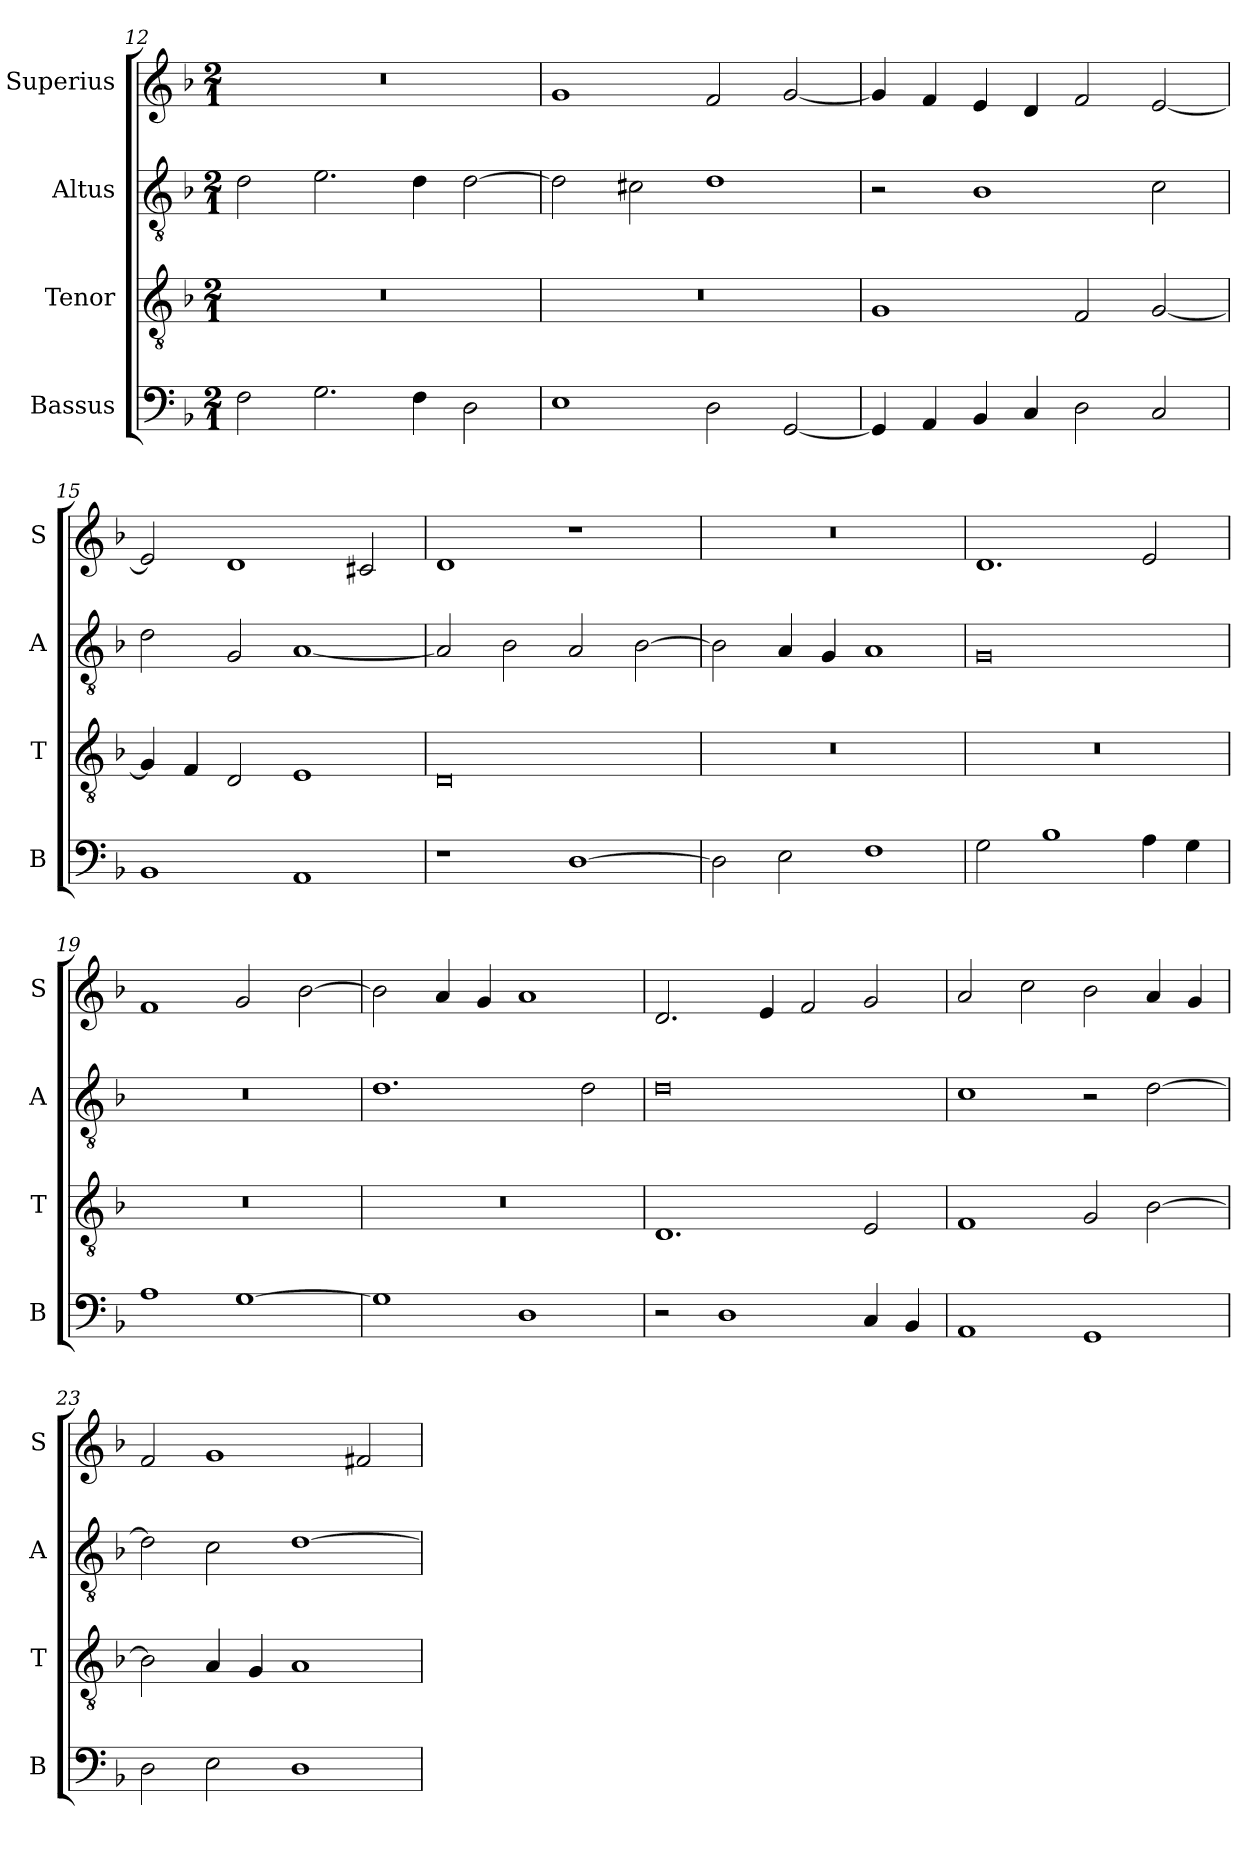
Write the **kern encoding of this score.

**kern	**kern	**kern	**kern
*part4	*part3	*part2	*part1
*staff4	*staff3	*staff2	*staff1
*I"Bassus	*I"Tenor	*I"Altus	*I"Superius
*I'B	*I'T	*I'A	*I'S
*clefF4	*clefGv2	*clefGv2	*clefG2
*k[b-]	*k[b-]	*k[b-]	*k[b-]
*F:	*F:	*F:	*F:
*M2/1	*M2/1	*M2/1	*M2/1
=12	=12	=12	=12
2F	0r	2d	0r
2.G	.	2.e	.
4F	.	4d	.
2D	.	[2d	.
=13	=13	=13	=13
1E	0r	2d]	1g
.	.	2c#X	.
2D	.	1d	2f
[2GG	.	.	[2g
=14	=14	=14	=14
4GG]	1G	2r	4g]
4AA	.	.	4f
4BB-	.	1B-	4e
4C	.	.	4d
2D	2F	.	2f
2C	[2G	2c	[2e
=15	=15	=15	=15
1BB-	4G]	2d	2e]
.	4F	.	.
.	2D	2G	1d
1AA	1E	[1A	.
.	.	.	2c#X
=16	=16	=16	=16
1r	0D	2A]	1d
.	.	2B-	.
[1D	.	2A	1r
.	.	[2B-	.
=17	=17	=17	=17
2D]	0r	2B-]	0r
2E	.	4A	.
.	.	4G	.
1F	.	1A	.
=18	=18	=18	=18
2G	0r	0G	1.d
1B-	.	.	.
4A	.	.	2e
4G	.	.	.
=19	=19	=19	=19
1A	0r	0r	1f
[1G	.	.	2g
.	.	.	[2b-
=20	=20	=20	=20
1G]	0r	1.d	2b-]
.	.	.	4a
.	.	.	4g
1D	.	.	1a
.	.	2d	.
=21	=21	=21	=21
2r	1.D	0d	2.d
1D	.	.	.
.	.	.	4e
.	.	.	2f
4C	2E	.	2g
4BB-	.	.	.
=22	=22	=22	=22
1AA	1F	1c	2a
.	.	.	2cc
1GG	2G	2r	2b-
.	[2B-	[2d	4a
.	.	.	4g
=23	=23	=23	=23
2D	2B-]	2d]	2f
2E	4A	2c	1g
.	4G	.	.
1D	1A	[1d	.
.	.	.	2f#X
=	=	=	=
*-	*-	*-	*-
